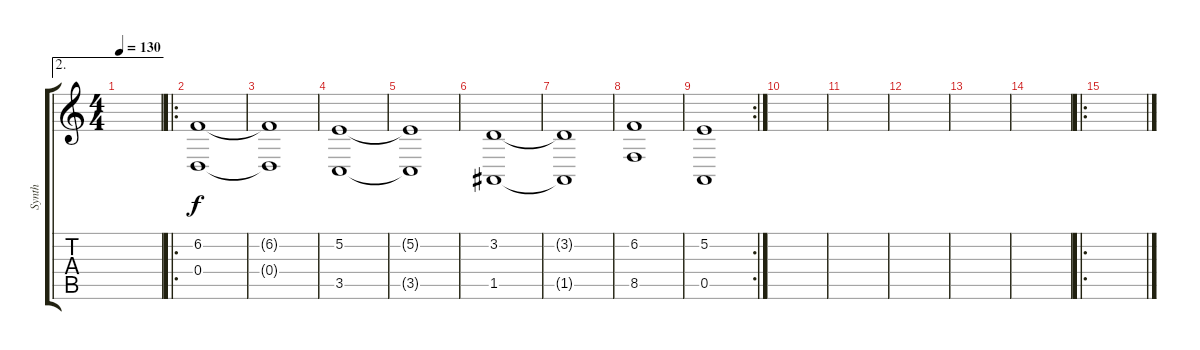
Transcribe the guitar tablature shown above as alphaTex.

\track ("Synth" "Synth") {instrument choiraahs}
\staff {score tabs}
\tuning (E4 B3 G3 D3 A2 E2) {hide}
\ae 2
\ts (4 4)
\tempo 130
\clef g2
\ks c
|
\ro
(6.2 0.4).1 |
(6.2{t} 0.4{t}).1 |
(5.2 3.5).1 |
(5.2{t} 3.5{t}).1 |
(3.2 1.5).1 |
(3.2{t} 1.5{t}).1 |
(6.2 8.5).1 |
\rc 2
(5.2 0.5).1 |
|
|
|
|
|
\ro
